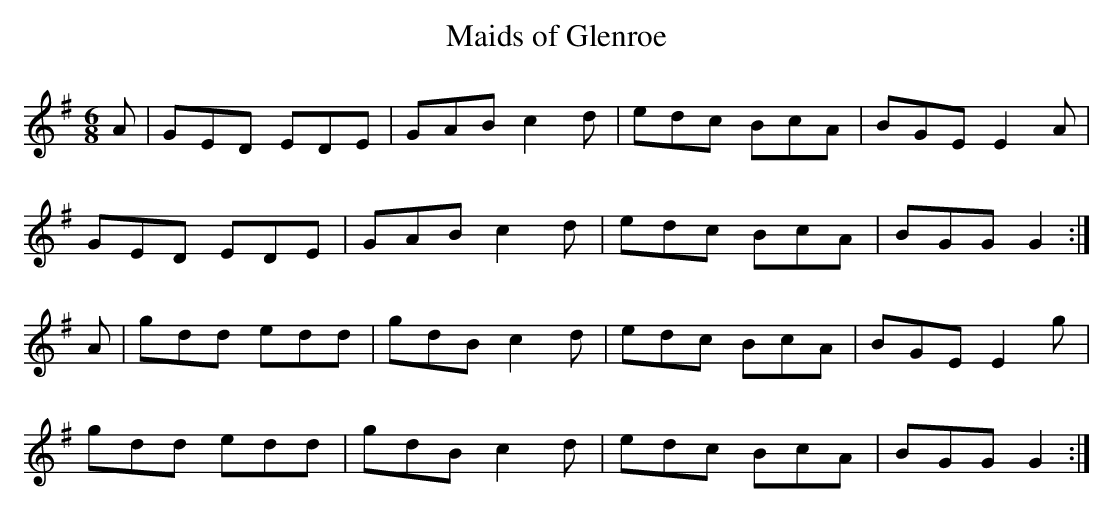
X:1
T: Maids of Glenroe
L: 1/8
M: 6/8
K: G
A | GED EDE | GAB c2d | edc BcA | BGE E2A |
GED EDE | GAB c2d | edc BcA | BGG G2 :|
A | gdd edd | gdB c2d | edc BcA | BGE E2g |
gdd edd | gdB c2d | edc BcA | BGG G2 :|
